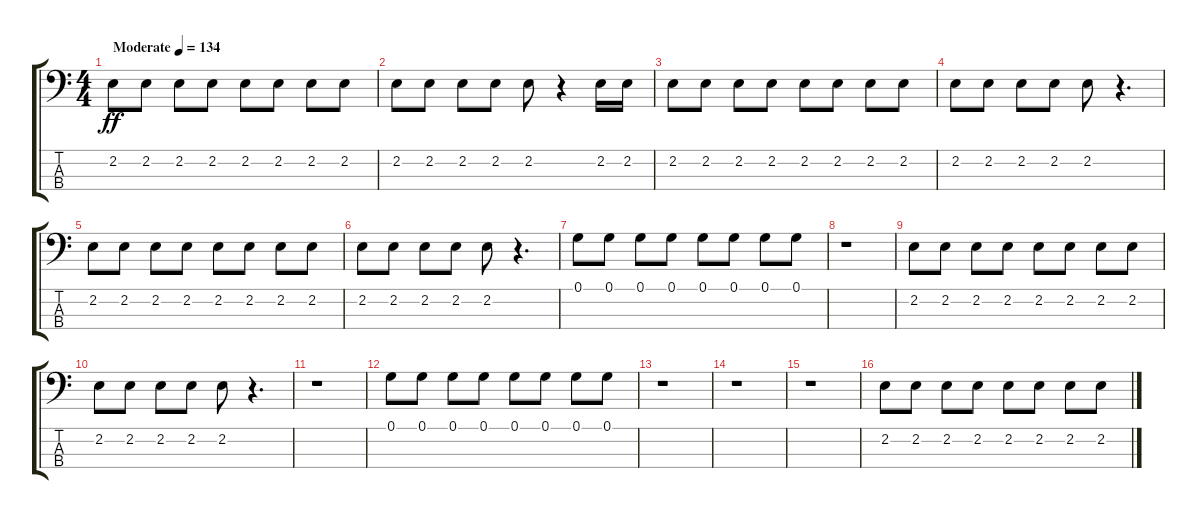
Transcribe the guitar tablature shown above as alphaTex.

\track "" {instrument overdrivenguitar}
\staff {score tabs}
\tuning (G2 D2 A1 E1) {hide}
\ts (4 4)
\tempo (134 "Moderate")
\clef f4
\ks c
2.2.8{dy ff instrument overdrivenguitar} 2.2.8 2.2.8 2.2.8 2.2.8 2.2.8 2.2.8 2.2.8 |
2.2.8 2.2.8 2.2.8 2.2.8 2.2.8 r.4 2.2.16 2.2.16 |
2.2.8 2.2.8 2.2.8 2.2.8 2.2.8 2.2.8 2.2.8 2.2.8 |
2.2.8 2.2.8 2.2.8 2.2.8 2.2.8 r.4{d} |
2.2.8 2.2.8 2.2.8 2.2.8 2.2.8 2.2.8 2.2.8 2.2.8 |
2.2.8 2.2.8 2.2.8 2.2.8 2.2.8 r.4{d} |
0.1.8 0.1.8 0.1.8 0.1.8 0.1.8 0.1.8 0.1.8 0.1.8 |
r.1 |
2.2.8 2.2.8 2.2.8 2.2.8 2.2.8 2.2.8 2.2.8 2.2.8 |
2.2.8 2.2.8 2.2.8 2.2.8 2.2.8 r.4{d} |
r.1 |
0.1.8 0.1.8 0.1.8 0.1.8 0.1.8 0.1.8 0.1.8 0.1.8 |
r.1 |
r.1 |
r.1 |
2.2.8 2.2.8 2.2.8 2.2.8 2.2.8 2.2.8 2.2.8 2.2.8
